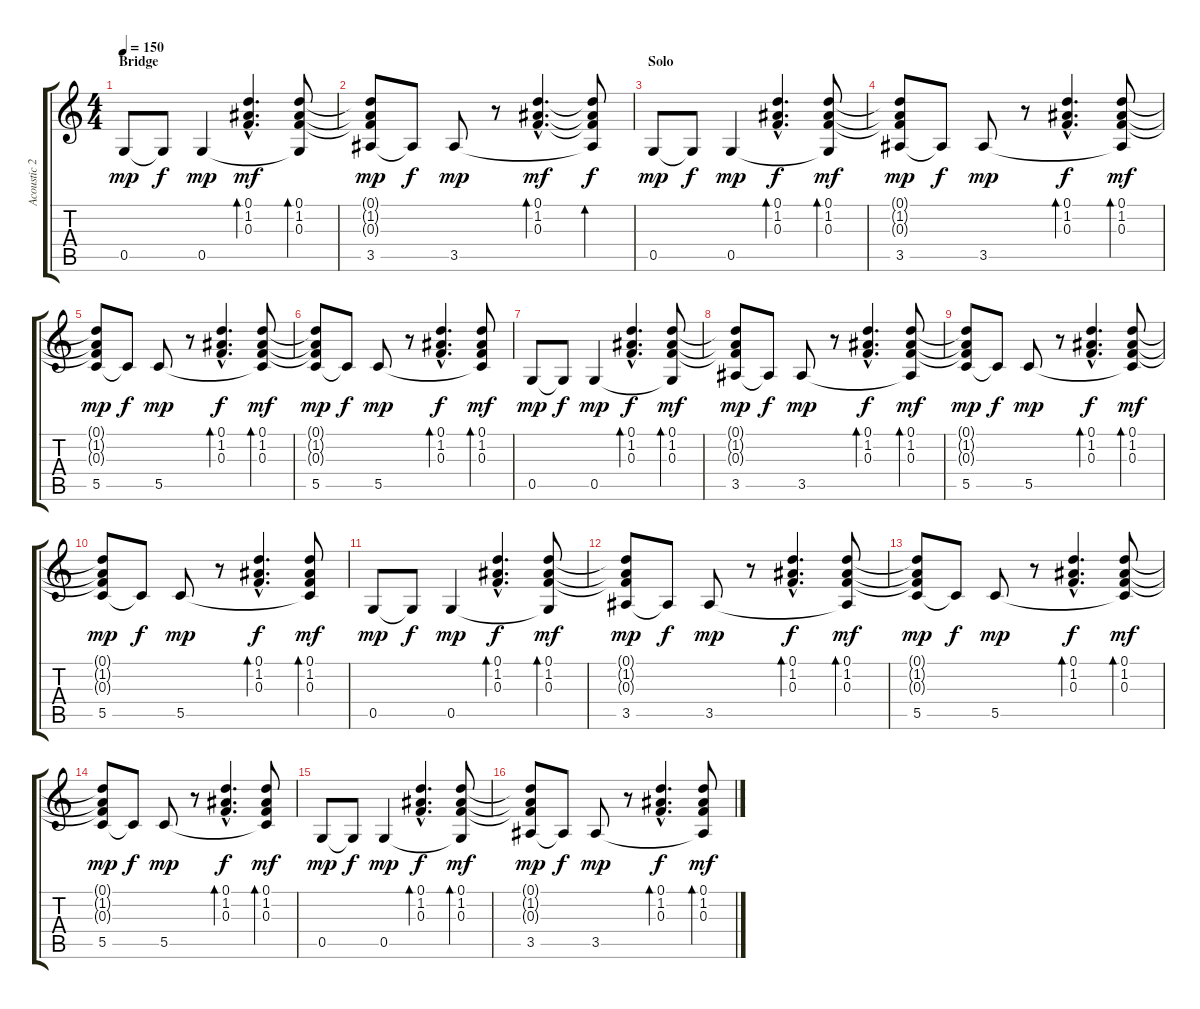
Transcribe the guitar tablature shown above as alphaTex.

\track ("Acoustic 2" "Acoustic 2") {instrument acousticguitarsteel}
\staff {score tabs}
\tuning (D4 A3 F3 C3 G2 D2) {hide}
\ts (4 4)
\section ("" "Bridge")
\tempo 150
\clef g2
\ks c
0.5.8{dy mp volume 11} 0.5{t}.8{dy f} 0.5.4{dy mp} (0.1{hac} 1.2{hac} 0.3{hac}).4{d bd 120 dy mf} (0.1 1.2 0.3 0.5{t}).8{bd 120} |
(0.1{t} 1.2{t} 0.3{t} 3.5).8{dy mp} 3.5{t}.8{dy f} 3.5.8{dy mp} r.8 (0.1{hac} 1.2{hac} 0.3{hac}).4{d bd 120 dy mf} (0.1{t} 1.2{t} 0.3{t} 3.5{t}).8{bd 120 dy f} |
\section ("" "Solo")
0.5.8{dy mp volume 7} 0.5{t}.8{dy f} 0.5.4{dy mp} (0.1{hac} 1.2{hac} 0.3{hac}).4{d bd 120 dy f} (0.1 1.2 0.3 0.5{t}).8{bd 120 dy mf} |
(0.1{t} 1.2{t} 0.3{t} 3.5).8{dy mp} 3.5{t}.8{dy f} 3.5.8{dy mp} r.8 (0.1{hac} 1.2{hac} 0.3{hac}).4{d bd 120 dy f} (0.1 1.2 0.3 3.5{t}).8{bd 120 dy mf} |
(0.1{t} 1.2{t} 0.3{t} 5.5).8{dy mp} 5.5{t}.8{dy f} 5.5.8{dy mp} r.8 (0.1{hac} 1.2{hac} 0.3{hac}).4{d bd 120 dy f} (0.1 1.2 0.3 5.5{t}).8{bd 120 dy mf} |
(0.1{t} 1.2{t} 0.3{t} 5.5).8{dy mp} 5.5{t}.8{dy f} 5.5.8{dy mp} r.8 (0.1{hac} 1.2{hac} 0.3{hac}).4{d bd 120 dy f} (0.1 1.2 0.3 5.5{t}).8{bd 120 dy mf} |
0.5.8{dy mp} 0.5{t}.8{dy f} 0.5.4{dy mp} (0.1{hac} 1.2{hac} 0.3{hac}).4{d bd 120 dy f} (0.1 1.2 0.3 0.5{t}).8{bd 120 dy mf} |
(0.1{t} 1.2{t} 0.3{t} 3.5).8{dy mp} 3.5{t}.8{dy f} 3.5.8{dy mp} r.8 (0.1{hac} 1.2{hac} 0.3{hac}).4{d bd 120 dy f} (0.1 1.2 0.3 3.5{t}).8{bd 120 dy mf} |
(0.1{t} 1.2{t} 0.3{t} 5.5).8{dy mp} 5.5{t}.8{dy f} 5.5.8{dy mp} r.8 (0.1{hac} 1.2{hac} 0.3{hac}).4{d bd 120 dy f} (0.1 1.2 0.3 5.5{t}).8{bd 120 dy mf} |
(0.1{t} 1.2{t} 0.3{t} 5.5).8{dy mp} 5.5{t}.8{dy f} 5.5.8{dy mp} r.8 (0.1{hac} 1.2{hac} 0.3{hac}).4{d bd 120 dy f} (0.1 1.2 0.3 5.5{t}).8{bd 120 dy mf} |
0.5.8{dy mp} 0.5{t}.8{dy f} 0.5.4{dy mp} (0.1{hac} 1.2{hac} 0.3{hac}).4{d bd 120 dy f} (0.1 1.2 0.3 0.5{t}).8{bd 120 dy mf} |
(0.1{t} 1.2{t} 0.3{t} 3.5).8{dy mp} 3.5{t}.8{dy f} 3.5.8{dy mp} r.8 (0.1{hac} 1.2{hac} 0.3{hac}).4{d bd 120 dy f} (0.1 1.2 0.3 3.5{t}).8{bd 120 dy mf} |
(0.1{t} 1.2{t} 0.3{t} 5.5).8{dy mp} 5.5{t}.8{dy f} 5.5.8{dy mp} r.8 (0.1{hac} 1.2{hac} 0.3{hac}).4{d bd 120 dy f} (0.1 1.2 0.3 5.5{t}).8{bd 120 dy mf} |
(0.1{t} 1.2{t} 0.3{t} 5.5).8{dy mp} 5.5{t}.8{dy f} 5.5.8{dy mp} r.8 (0.1{hac} 1.2{hac} 0.3{hac}).4{d bd 120 dy f} (0.1 1.2 0.3 5.5{t}).8{bd 120 dy mf} |
0.5.8{dy mp} 0.5{t}.8{dy f} 0.5.4{dy mp} (0.1{hac} 1.2{hac} 0.3{hac}).4{d bd 120 dy f} (0.1 1.2 0.3 0.5{t}).8{bd 120 dy mf} |
(0.1{t} 1.2{t} 0.3{t} 3.5).8{dy mp} 3.5{t}.8{dy f} 3.5.8{dy mp} r.8 (0.1{hac} 1.2{hac} 0.3{hac}).4{d bd 120 dy f} (0.1 1.2 0.3 3.5{t}).8{bd 120 dy mf}
